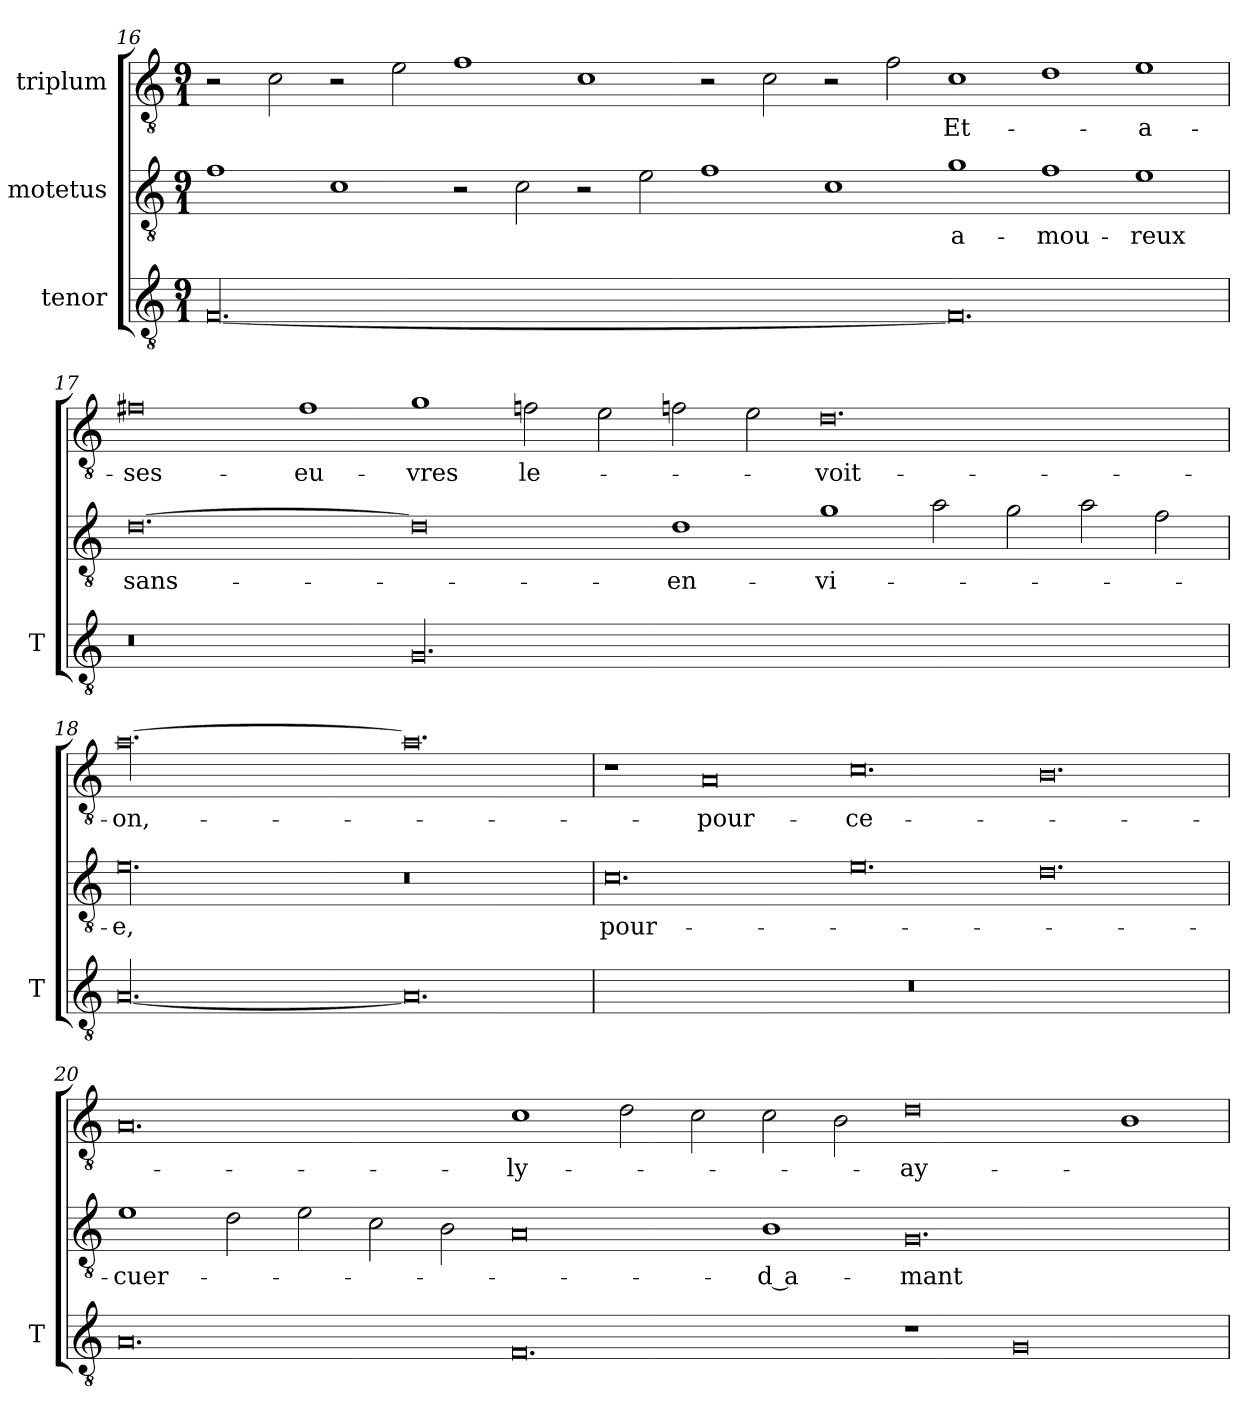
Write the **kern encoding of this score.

**kern	**kern	**text	**kern	**text
*part3	*part2	*part2	*part1	*part1
*staff3	*staff2	*staff2	*staff1	*staff1
*I"tenor	*I"motetus	*	*I"triplum	*
*I'T	*	*	*	*
*clefGv2	*clefGv2	*	*clefGv2	*
*k[]	*k[]	*	*k[]	*
*C:	*C:	*	*C:	*
*M9/1	*M9/1	*	*M9/1	*
=16	=16	=16	=16	=16
[00.F/	1f\	.	2r	.
.	.	.	2c\	.
.	1c\	.	2r	.
.	.	.	2e\	.
.	2r	.	1f\	.
.	2c\	.	.	.
.	2r	.	1c\	.
.	2e\	.	.	.
.	1f\	.	2r	.
.	.	.	2c\	.
.	1c\	.	2r	.
.	.	.	2f\	.
0.F/]	1g\	a-	1c\	Et-
.	1f\	-mou-	1d\	.
.	1e\	-reux	1e\	a-
!!LO:LB:g=z
=17	=17	=17	=17	=17
0.r	[0.d\	sans-	0f#X\	ses-
.	.	.	1f#\	eu-
00.G/	0d\]	.	1g\	-vres
.	.	.	2fn\	le-
.	.	.	2e\	.
.	1d\	en-	2fn\	.
.	.	.	2e\	.
.	1g\	-vi-	0.d\	voit-
.	2a\	.	.	.
.	2g\	.	.	.
.	2a\	.	.	.
.	2f\	.	.	.
=18	=18	=18	=18	=18
[00.A/	00.e\	-e,	[00.a\	on,-
0.A/]	0.r	.	0.a\]	.
=19	=19	=19	=19	=19
1%9r	0.c\	pour-	1r	.
.	.	.	0A/	pour-
.	0.e\	.	0.c\	ce-
.	0.d\	.	0.B\	.
!!LO:LB:g=z
=20	=20	=20	=20	=20
0.A/	1e\	cuer-	0.A/	.
.	2d\	.	.	.
.	2e\	.	.	.
.	2c\	.	.	.
.	2B\	.	.	.
0.F/	0A/	.	1c\	ly-
.	.	.	2d\	.
.	.	.	2c\	.
.	1B\	d a-	2c\	.
.	.	.	2B\	.
1r	0.G/	-mant	0d\	ay-
0G/	.	.	.	.
.	.	.	1B\	.
=	=	=	=	=
*-	*-	*-	*-	*-
